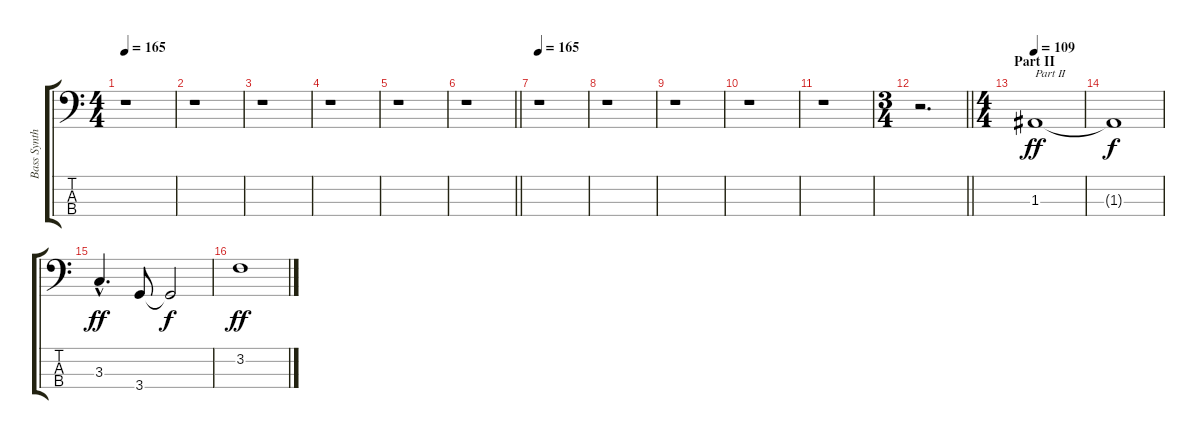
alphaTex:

\track ("Bass Synthesizer" "Bass Synth") {instrument synthbass2}
\staff {score tabs}
\tuning (G2 D2 A1 E1) {hide}
\ts (4 4)
\tempo 165
\clef f4
\ks c
r.1{dy f} |
r.1 |
r.1 |
r.1 |
r.1 |
\barLineRight lightlight
r.1 |
\tempo 165
r.1 |
r.1 |
r.1 |
r.1 |
r.1 |
\ts (3 4)
\barLineRight lightlight
r.2{d} |
\ts (4 4)
\section ("" "Part II")
\tempo 109
1.3.1{txt "Part II" dy ff} |
1.3{t}.1{dy f} |
3.3{hac}.4{d dy ff} 3.4.8 3.4{t}.2{dy f} |
3.2.1{dy ff}
